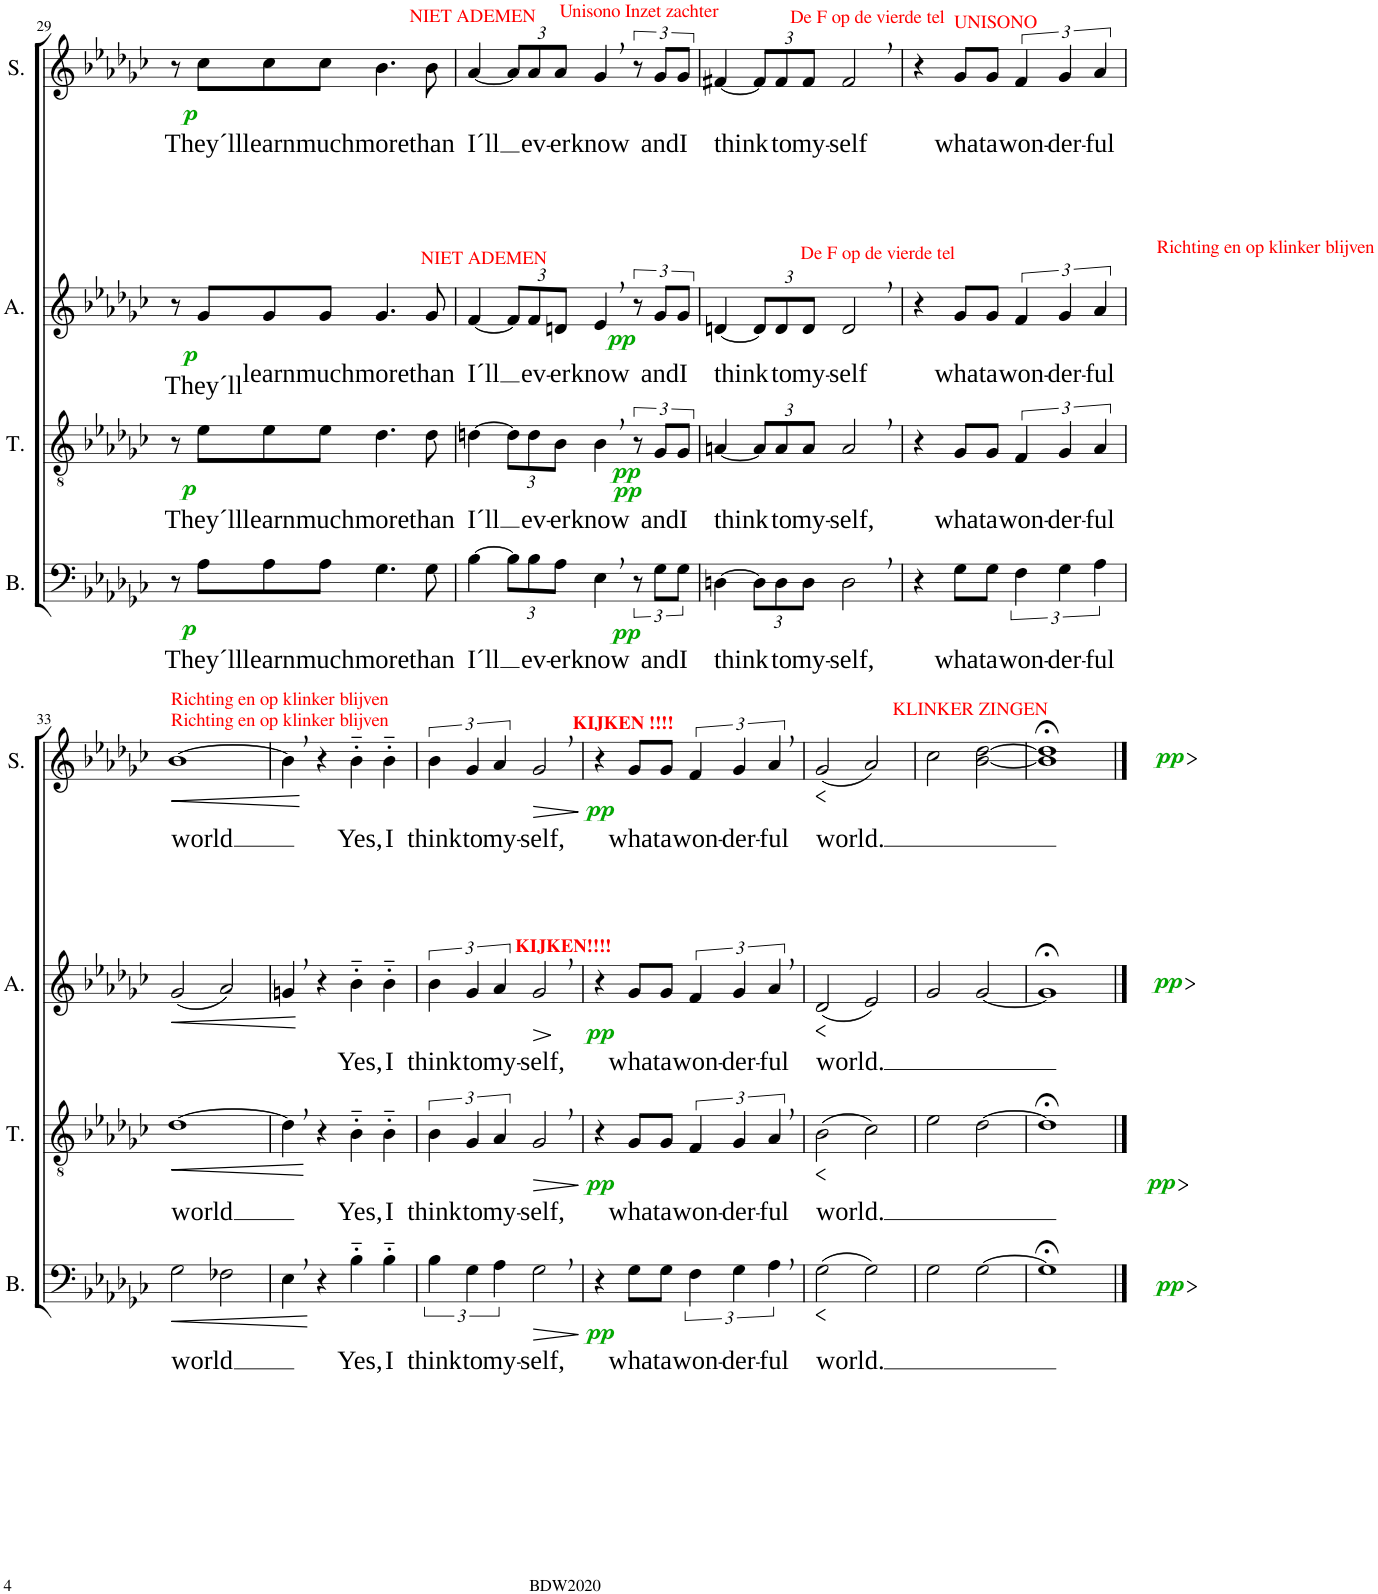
**kern	**text	**dynam	**kern	**text	**dynam	**kern	**text	**dynam	**kern	**text	**dynam
*part4	*part4	*part4	*part3	*part3	*part3	*part2	*part2	*part2	*part1	*part1	*part1
*staff4	*staff4	*staff4	*staff3	*staff3	*staff3	*staff2	*staff2	*staff2	*staff1	*staff1	*staff1
*I"Bass	*	*	*I"Tenor	*	*	*I"Alto	*	*	*I"Soprano	*	*
*I'B.	*	*	*I'T.	*	*	*I'A.	*	*	*I'S.	*	*
!!LO:PB:g=z
*clefF4	*	*	*clefGv2	*	*	*clefG2	*	*	*clefG2	*	*
*k[b-e-a-d-g-c-]	*	*	*k[b-e-a-d-g-c-]	*	*	*k[b-e-a-d-g-c-]	*	*	*k[b-e-a-d-g-c-]	*	*
*M4/4	*	*	*M4/4	*	*	*M4/4	*	*	*M4/4	*	*
=29	=29	=29	=29	=29	=29	=29	=29	=29	=29	=29	=29
!	!	!LO:DY:b	!	!	!LO:DY:b	!	!	!LO:DY:b	!	!	!LO:DY:b
8r	.	p	8r	.	p	8r	.	p	8r	.	p
!	!LO:LY:b	!	!	!LO:LY:b	!	!	!LO:LY:b	!	!	!LO:LY:b	!
8A-\L	They´ll	.	8e-\L	They´ll	.	8g-/L	They´ll	.	8cc-\L	They´ll	.
!	!LO:LY:b	!	!	!LO:LY:b	!	!	!LO:LY:b	!	!	!LO:LY:b	!
8A-\	learn	.	8e-\	learn	.	8g-/	learn	.	8cc-\	learn	.
!	!	!	!	!	!	!	!	!	!LO:TX:b:color=#FF0000:t=NIET ADEMEN	!	!
!	!LO:LY:b	!	!	!LO:LY:b	!	!	!LO:LY:b	!	!	!LO:LY:b	!
8A-\J	much	.	8e-\J	much	.	8g-/J	much	.	8cc-\J	much	.
!	!	!	!	!	!	!	!	!	!LO:TX:a:color=#FF0000:t=NIET ADEMEN	!	!
!	!LO:LY:b	!	!	!LO:LY:b	!	!	!LO:LY:b	!	!	!LO:LY:b	!
4.G-\	more	.	4.d-\	more	.	4.g-/	more	.	4.b-\	more	.
!	!LO:LY:b	!	!	!LO:LY:b	!	!	!LO:LY:b	!	!	!LO:LY:b	!
8G-\	than	.	8d-\	than	.	8g-/	than	.	8b-\	than	.
=30	=30	=30	=30	=30	=30	=30	=30	=30	=30	=30	=30
!	!LO:LY:b	!	!	!LO:LY:b	!	!	!LO:LY:b	!	!	!LO:LY:b	!
[4B-\	I´ll	.	[4dn\	I´ll	.	[4f/	I´ll	.	[4a-/	I´ll	.
*Xbrackettup	*	*	*Xbrackettup	*	*	*Xbrackettup	*	*	*Xbrackettup	*	*
12B-\L]	.	.	12d\L]	.	.	12f/L]	.	.	12a-/L]	.	.
!	!LO:LY:b	!	!	!LO:LY:b	!	!	!LO:LY:b	!	!	!LO:LY:b	!
12B-\	ev-	.	12d\	ev-	.	12f/	ev-	.	12a-/	ev-	.
!	!LO:LY:b	!	!	!LO:LY:b	!	!	!LO:LY:b	!	!	!LO:LY:b	!
12A-\J	-er	.	12B-\J	-er	.	12dn/J	-er	.	12a-/J	-er	.
!	!LO:LY:b	!	!	!LO:LY:b	!	!	!LO:LY:b	!	!	!LO:LY:b	!
4E-,\	know	.	4B-,\	know	.	4e-,/	know	.	4g-,/	know	.
*brackettup	*	*	*brackettup	*	*	*brackettup	*	*	*brackettup	*	*
!	!	!LO:DY:b	!	!	!LO:DY:b	!	!	!	!	!	!
!	!	!	!	!	!LO:DY:n=1:b	!	!	!LO:DY:b	!	!	!
12r	.	pp	12r	.	pp pp	12r	.	pp	12r	.	.
!	!	!	!	!	!	!	!	!	!LO:TX:a:color=#FF0000:t=Unisono Inzet zachter	!	!
!	!LO:LY:b	!	!	!LO:LY:b	!	!	!LO:LY:b	!	!	!LO:LY:b	!
12G-\L	and	.	12G-/L	and	.	12g-/L	and	.	12g-/L	and	.
!	!LO:LY:b	!	!	!LO:LY:b	!	!	!LO:LY:b	!	!	!LO:LY:b	!
12G-\J	I	.	12G-/J	I	.	12g-/J	I	.	12g-/J	I	.
=31	=31	=31	=31	=31	=31	=31	=31	=31	=31	=31	=31
!	!LO:LY:b	!	!	!LO:LY:b	!	!	!LO:LY:b	!	!	!LO:LY:b	!
[4Dn\	think	.	[4An/	think	.	[4dn/	think	.	[4f#X/	think	.
*Xbrackettup	*	*	*Xbrackettup	*	*	*Xbrackettup	*	*	*Xbrackettup	*	*
!	!	!	!	!	!	!	!	!	!LO:TX:b:color=#FF0000:t=De F op de vierde tel	!	!
12D\L]	.	.	12A/L]	.	.	12d/L]	.	.	12f#/L]	.	.
!	!LO:LY:b	!	!	!LO:LY:b	!	!	!LO:LY:b	!	!	!LO:LY:b	!
12D\	to	.	12A/	to	.	12d/	to	.	12f#/	to	.
!	!LO:LY:b	!	!	!LO:LY:b	!	!	!LO:LY:b	!	!	!LO:LY:b	!
12D\J	my-	.	12A/J	my-	.	12d/J	my-	.	12f#/J	my-	.
!	!	!	!	!	!	!	!	!	!LO:TX:a:color=#FF0000:t=De F op de vierde tel	!	!
!	!LO:LY:b	!	!	!LO:LY:b	!	!	!LO:LY:b	!	!	!LO:LY:b	!
2D,\	-self,	.	2A,/	-self,	.	2d,/	-self	.	2f#,/	-self	.
=32	=32	=32	=32	=32	=32	=32	=32	=32	=32	=32	=32
4r	.	.	4r	.	.	4r	.	.	4r	.	.
!	!	!	!	!	!	!	!	!	!LO:TX:a:color=#FF0000:t=UNISONO	!	!
!	!LO:LY:b	!	!	!LO:LY:b	!	!	!LO:LY:b	!	!	!LO:LY:b	!
8G-\L	what	.	8G-/L	what	.	8g-/L	what	.	8g-/L	what	.
!	!LO:LY:b	!	!	!LO:LY:b	!	!	!LO:LY:b	!	!	!LO:LY:b	!
8G-\J	a	.	8G-/J	a	.	8g-/J	a	.	8g-/J	a	.
*brackettup	*	*	*	*	*	*	*	*	*	*	*
!	!LO:LY:b	!	!	!	!	!	!	!	!	!	!
*	*	*	*brackettup	*	*	*	*	*	*	*	*
!	!	!	!	!LO:LY:b	!	!	!	!	!	!	!
*	*	*	*	*	*	*brackettup	*	*	*	*	*
!	!	!	!	!	!	!	!LO:LY:b	!	!	!	!
*	*	*	*	*	*	*	*	*	*brackettup	*	*
!	!	!	!	!	!	!	!	!	!	!LO:LY:b	!
6F\	won-	.	6F/	won-	.	6f/	won-	.	6f/	won-	.
!	!LO:LY:b	!	!	!LO:LY:b	!	!	!LO:LY:b	!	!	!LO:LY:b	!
6G-\	-der-	.	6G-/	-der-	.	6g-/	-der-	.	6g-/	-der-	.
!	!	!	!	!	!	!	!	!	!LO:TX:b:color=#FF0000:t=Richting en op klinker blijven	!	!
!	!LO:LY:b	!	!	!LO:LY:b	!	!	!LO:LY:b	!	!	!LO:LY:b	!
6A-\	-ful	.	6A-/	-ful	.	6a-/	-ful	.	6a-/	-ful	.
!!LO:LB:g=z
=33	=33	=33	=33	=33	=33	=33	=33	=33	=33	=33	=33
!	!	!	!	!	!	!	!	!	!LO:TX:a:color=#FF0000:t=Richting en op klinker blijven	!	!
!	!	!	!	!	!	!	!	!	!LO:TX:a:color=#FF0000:t=Richting en op klinker blijven	!	!
!	!LO:LY:b	!LO:HP:b	!	!LO:LY:b	!LO:HP:b	!	!	!LO:HP:b	!	!LO:LY:b	!LO:HP:b
2G-\	world	<	[1d-	world	<	(2g-/	.	<	[1b-	world	<
2F-X\	.	.	.	.	.	2a-/)	.	.	.	.	.
.	.	[	.	.	[	.	.	[	.	.	[
=34	=34	=34	=34	=34	=34	=34	=34	=34	=34	=34	=34
4E-,\	.	.	4d-,\]	.	.	4gn,/	.	.	4b-,\]	.	.
4r	.	.	4r	.	.	4r	.	.	4r	.	.
!	!LO:LY:b	!	!	!LO:LY:b	!	!	!LO:LY:b	!	!	!LO:LY:b	!
4B-'~\	Yes,	.	4B-'~\	Yes,	.	4b-'~\	Yes,	.	4b-'~\	Yes,	.
!	!LO:LY:b	!	!	!LO:LY:b	!	!	!LO:LY:b	!	!	!LO:LY:b	!
4B-'~\	I	.	4B-'~\	I	.	4b-'~\	I	.	4b-'~\	I	.
=35	=35	=35	=35	=35	=35	=35	=35	=35	=35	=35	=35
!	!LO:LY:b	!	!	!LO:LY:b	!	!	!LO:LY:b	!	!	!LO:LY:b	!
6B-\	think	.	6B-\	think	.	6b-\	think	.	6b-\	think	.
!	!LO:LY:b	!	!	!LO:LY:b	!	!	!LO:LY:b	!	!	!LO:LY:b	!
6G-\	to	.	6G-/	to	.	6g-/	to	.	6g-/	to	.
!	!LO:LY:b	!	!	!LO:LY:b	!	!	!LO:LY:b	!	!	!LO:LY:b	!
6A-\	my-	.	6A-/	my-	.	6a-/	my-	.	6a-/	my-	.
!	!	!	!	!	!	!	!	!	!LO:TX:a:B:color=#FF0000:t=KIJKEN !!!!	!	!
!	!LO:LY:b	!LO:HP:b	!	!LO:LY:b	!LO:HP:b	!	!LO:LY:b	!LO:HP:b	!	!LO:LY:b	!LO:HP:b
2G-,\	-self,	>	2G-,/	-self,	>	2g-,/	-self,	>	2g-,/	-self,	>
.	.	]	.	.	]	.	.	]	.	.	]
=36	=36	=36	=36	=36	=36	=36	=36	=36	=36	=36	=36
!	!	!	!	!	!	!	!	!	!LO:TX:b:B:color=#FF0000:t=KIJKEN!!!!	!	!
!	!	!LO:DY:b	!	!	!LO:DY:b	!	!	!LO:DY:b	!	!	!LO:DY:b
4r	.	pp	4r	.	pp	4r	.	pp	4r	.	pp
!	!LO:LY:b	!	!	!LO:LY:b	!	!	!LO:LY:b	!	!	!LO:LY:b	!
8G-\L	what	.	8G-/L	what	.	8g-/L	what	.	8g-/L	what	.
!	!LO:LY:b	!	!	!LO:LY:b	!	!	!LO:LY:b	!	!	!LO:LY:b	!
8G-\J	a	.	8G-/J	a	.	8g-/J	a	.	8g-/J	a	.
!	!LO:LY:b	!	!	!LO:LY:b	!	!	!LO:LY:b	!	!	!LO:LY:b	!
6F\	won-	.	6F/	won-	.	6f/	won-	.	6f/	won-	.
!	!LO:LY:b	!	!	!LO:LY:b	!	!	!LO:LY:b	!	!	!LO:LY:b	!
6G-\	-der-	.	6G-/	-der-	.	6g-/	-der-	.	6g-/	-der-	.
!	!LO:LY:b	!	!	!LO:LY:b	!	!	!LO:LY:b	!	!	!LO:LY:b	!
6A-,\	-ful	.	6A-,/	-ful	.	6a-,/	-ful	.	6a-,/	-ful	.
=37	=37	=37	=37	=37	=37	=37	=37	=37	=37	=37	=37
!	!LO:LY:b	!LO:HP:b	!	!LO:LY:b	!LO:HP:b	!	!LO:LY:b	!LO:HP:b	!	!LO:LY:b	!LO:HP:b
(2G-\	world.	<	(2B-\	world.	<	(2d-/	world.	<	(2g-/	world.	<
!	!	!	!	!	!	!	!	!	!LO:TX:a:color=#FF0000:t=KLINKER ZINGEN	!	!
2G-\)	.	.	2c-\)	.	.	2e-/)	.	.	2a-/)	.	.
.	.	[	.	.	[	.	.	[	.	.	[
=38	=38	=38	=38	=38	=38	=38	=38	=38	=38	=38	=38
2G-\	.	.	2e-\	.	.	2g-/	.	.	2cc-\	.	.
[2G-\	.	.	[2d-\	.	.	[2g-/	.	.	[2b-\ [2dd-\	.	.
=39	=39	=39	=39	=39	=39	=39	=39	=39	=39	=39	=39
!	!	!LO:HP:b	!	!	!LO:HP:b	!	!	!LO:HP:b	!	!	!LO:HP:b
!	!	!LO:DY:n=1:b	!	!	!LO:DY:n=1:b	!	!	!LO:DY:n=1:b	!	!	!LO:DY:n=1:b
1G-;<]	.	> pp	1d-;<]	.	> pp	1g-;<]	.	> pp	1b-];< 1dd-];<	.	> pp
.	.	]	.	.	]	.	.	]	.	.	]
==	==	==	==	==	==	==	==	==	==	==	==
*-	*-	*-	*-	*-	*-	*-	*-	*-	*-	*-	*-
